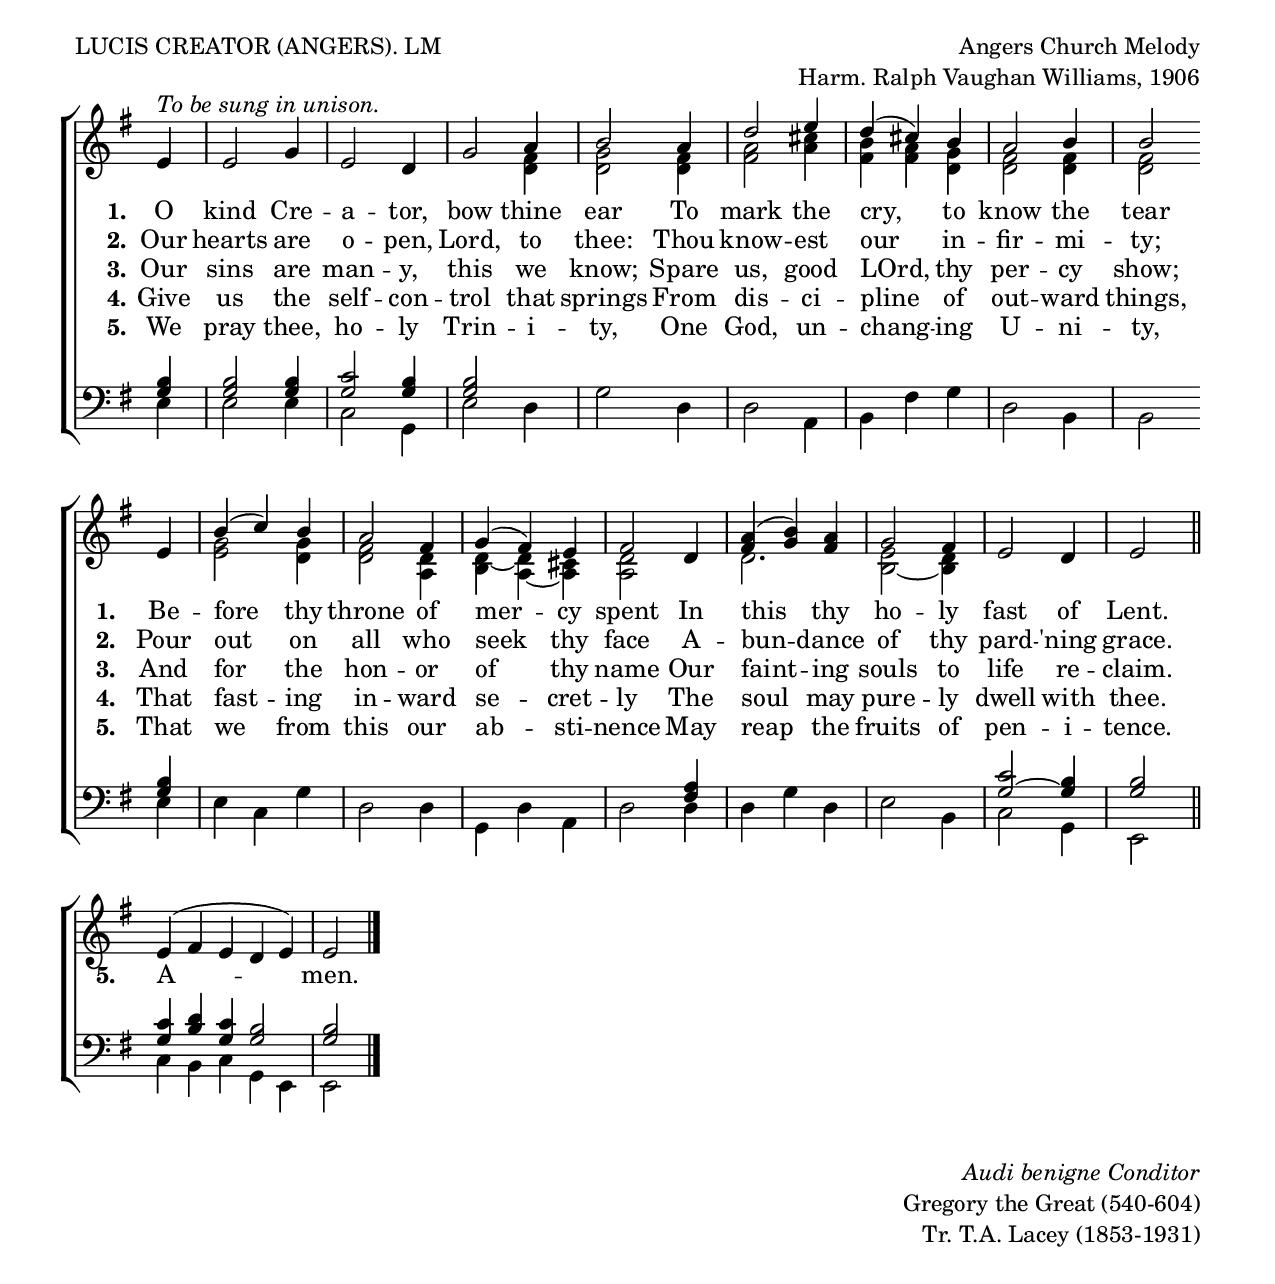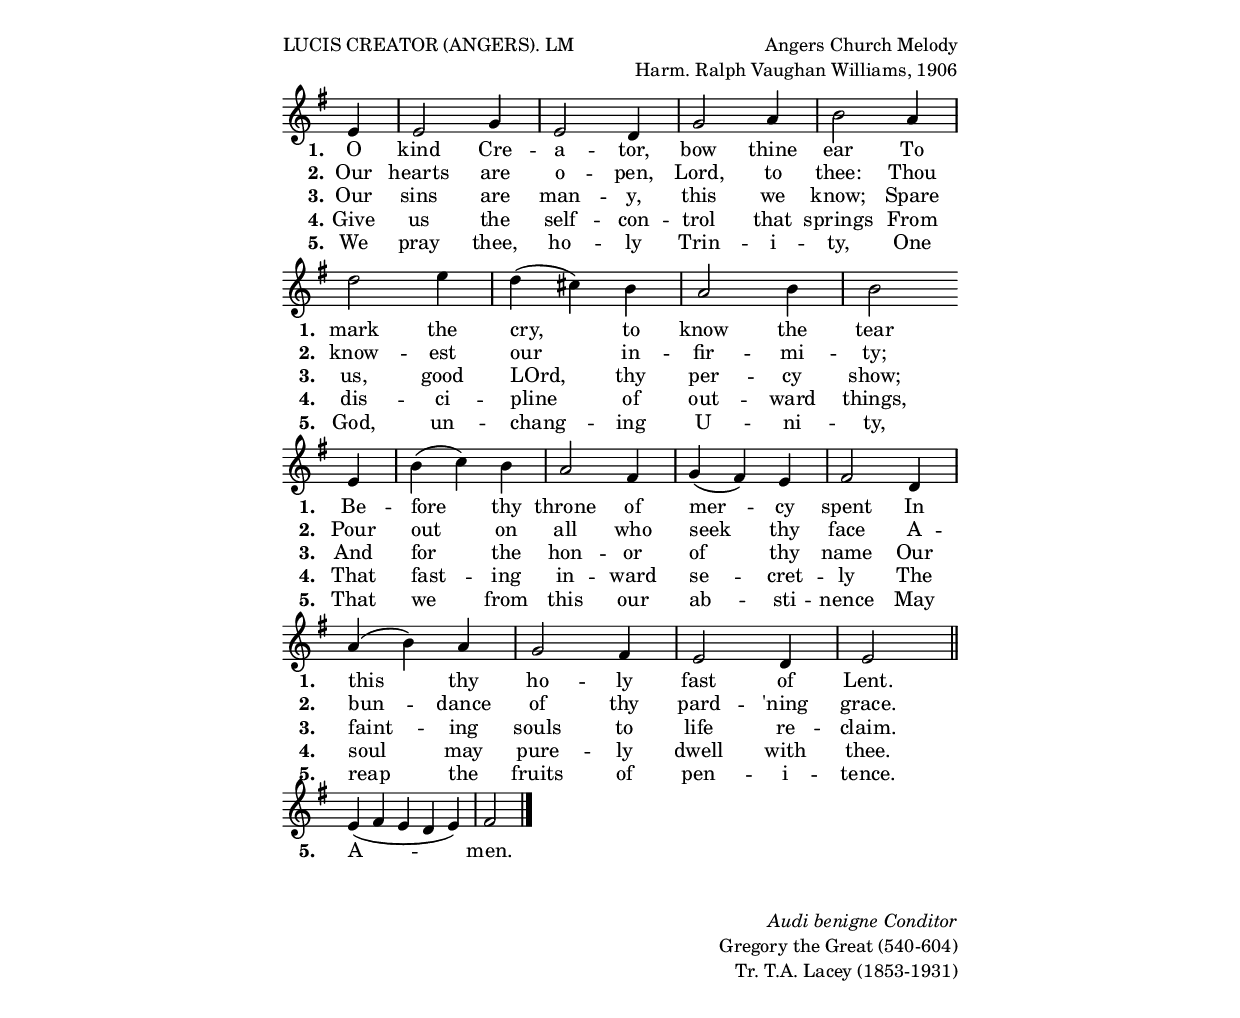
\version "2.18.2"
\include "english.ly"
\include "hymn_definitions.ly"

top = \markup {
  \fill-line {
    \column {
      \line {LUCIS CREATOR (ANGERS). LM}
    }
    \right-column{
      \line {Angers Church Melody}
      \line {Harm. Ralph Vaughan Williams, 1906}
    }
  }
}

bottom = \markup  {
  \fill-line {
    \null
    \right-column {
      \line {\italic "Audi benigne Conditor"}
      \line {Gregory the Great (540-604)}
      \line {Tr. T.A. Lacey (1853-1931)}
    }
  }
}

\header {
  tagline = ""
}

global = {
  \key g \major
  \time 3/4
  \autoBeamOff
  \set Staff.midiInstrument = "church organ"
}

melody = \relative c' {
  \global
  \partial 4
  e4 |
  e2 g4 |
  e2 d4 |
  g2 a4 |
  b2 
  
  a4 |
  d2 e4 |
  d( cs) b |
  a2 b4 |
  b2 \bar "" \break
  
  e,4 |
  b'( c) b |
  a2 fs4 |
  g( fs) e |
  fs2 
  
  d4 |
  <fs a>( <g b>) <fs a> |
  g2 fs4 |
  e2 d4 |
  e2 \bar "||" \break
  
  \time 7/4
  e4( fs e d e) e2 \bar "|."
}

melodya = \relative c' {
  \global
  \partial 4
  e4 |
  e2 g4 |
  e2 d4 |
  g2 a4 |
  b2 
  
  a4 |
  d2 e4 |
  d( cs) b |
  a2 b4 |
  b2 \bar "" \break
  
  e,4 |
  b'( c) b |
  a2 fs4 |
  g( fs) e |
  fs2 
  
  d4 |
  a'( b) a |
  g2 fs4 |
  e2 d4 |
  e2 \bar "||" \break
  
  \time 7/4
  e4( fs e d e) fs2 \bar "|."
}

alto = \relative c' {
  \global
  s4^\markup {\italic "To be sung in unison."} |
  s2.
  s2.
  s2 <d fs>4
  <d g>2
  
  <d fs>4 
  <fs a>2 <a cs>4
  <fs b> <fs a> <d g>
  <d fs>2 <d fs>4 
  <d fs>2
  
  s4 
  <e g>2 <d g>4
  <d fs>2 <a d>4
  <b d>~ <a d>~ <a cs> 
  <a d>2
  
  s4
  d2.
  <b e>2~ <b d>4
  s2.
  s2.
}

tenor = \relative c' {
  \global
  <g b>4
  <g b>2 <g b>4
  <g c>2 <g b>4
  <g b>2
  s4
  s2
  
  s4
  s2.
  s2.
  s2.
  s2 
  
  <g b>4
  s2.
  s2.
  s2.
  s2
  
  <fs a>4
  s2.
  s2.
  <g c>2~ <g b>4
  <g b>2
  
  <g c>4 <b d> <g c> <g b>2 <g b>2
}

bass = \relative c {
  \global
 e4 |
 e2 e4 |
 c2 g4 |
 e'2 d4 |
 g2
 
 d4 |
 d2 a4 |
 b fs' g |
 d2 b4 |
 b2
 
 e4 |
 e c g' |
 d2 d4 |
 g, d' a |
 d2 
 
 d4 |
 d g d |
 e2 b4 |
 c2 g4 |
 e2
 
 c'4 b c g e e2
}

verseOne = \lyricmode {
  \vOne
  O kind Cre -- a -- tor, bow thine ear
  To mark the cry, to know the tear
  Be -- fore thy throne of mer -- cy spent
  In this thy ho -- ly fast of Lent.
}

verseTwo = \lyricmode {
  \vTwo
  Our hearts are o -- pen, Lord, to thee:
  Thou know -- est our in -- fir -- mi -- ty;
  Pour out on all who seek thy face
  A -- bun -- dance of thy pard -- 'ning grace.
}

verseThree = \lyricmode {
  \vThree
  Our sins are man -- y, this we know;
  Spare us, good LOrd, thy per -- cy show;
  And for the hon -- or of thy name
  Our faint -- ing souls to life re -- claim.
}

verseFour = \lyricmode {
  \vFour
  Give us the self -- con -- trol that springs
  From dis -- ci -- pline of out -- ward things,
  That fast -- ing in -- ward se -- cret -- ly
  The soul may pure -- ly dwell with thee.
}

verseFive = \lyricmode {
  \vFive
  We pray thee, ho -- ly Trin -- i -- ty,
  One God, un -- chang -- ing U -- ni -- ty,
  That we from this our ab -- sti -- nence
  May reap the fruits of pen -- i -- tence.
  A -- men.
}

\book {
  \include "hymn_paper.ly"
  \header {
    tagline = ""
  }
  \top
  \score {
    \new ChoirStaff <<
      \new Staff  <<
        \new Voice = "soprano" { \voiceOne \melody }
        \new Voice = "alto" { \voiceTwo \alto }
      >>
      \new Lyrics  \lyricsto soprano \verseOne
      \new Lyrics  \lyricsto soprano \verseTwo
      \new Lyrics  \lyricsto soprano \verseThree
      \new Lyrics \lyricsto soprano \verseFour
      \new Lyrics \lyricsto soprano \verseFive
      \new Staff  <<
        \clef bass
        \new Voice = "tenor" { \voiceOne \tenor }
        \new Voice = "bass" { \voiceTwo \bass }
      >>
    >>
    \midi {
      \context {
        \Score
        tempoWholesPerMinute = #(ly:make-moment 126 4)
      }
    }
    \include "hymn_layout_ragged.ly"
  }
  \bottom
}

%%%%%%
%%%%%%
%%%%%%

#(define output-suffix "Melody")
\book {
  \include "lilypond-book-preamble.ly"
  \include "hymn_melody_paper.ly"
  \top
  \score {
    %\transpose c bf,
    <<
      \new Voice = "tune" {
        \melodya
      }
      \new Lyrics \lyricsto "tune" { \verseOne }
      \new Lyrics \lyricsto "tune" { \verseTwo }
      \new Lyrics \lyricsto "tune" { \verseThree }
      \new Lyrics \lyricsto "tune" { \verseFour}
      \new Lyrics \lyricsto "tune" { \verseFive }
    >>
    \include "hymn_layout_ragged.ly"
  }
  \markup {
    \vspace #0.5
  }
  \bottom
}
